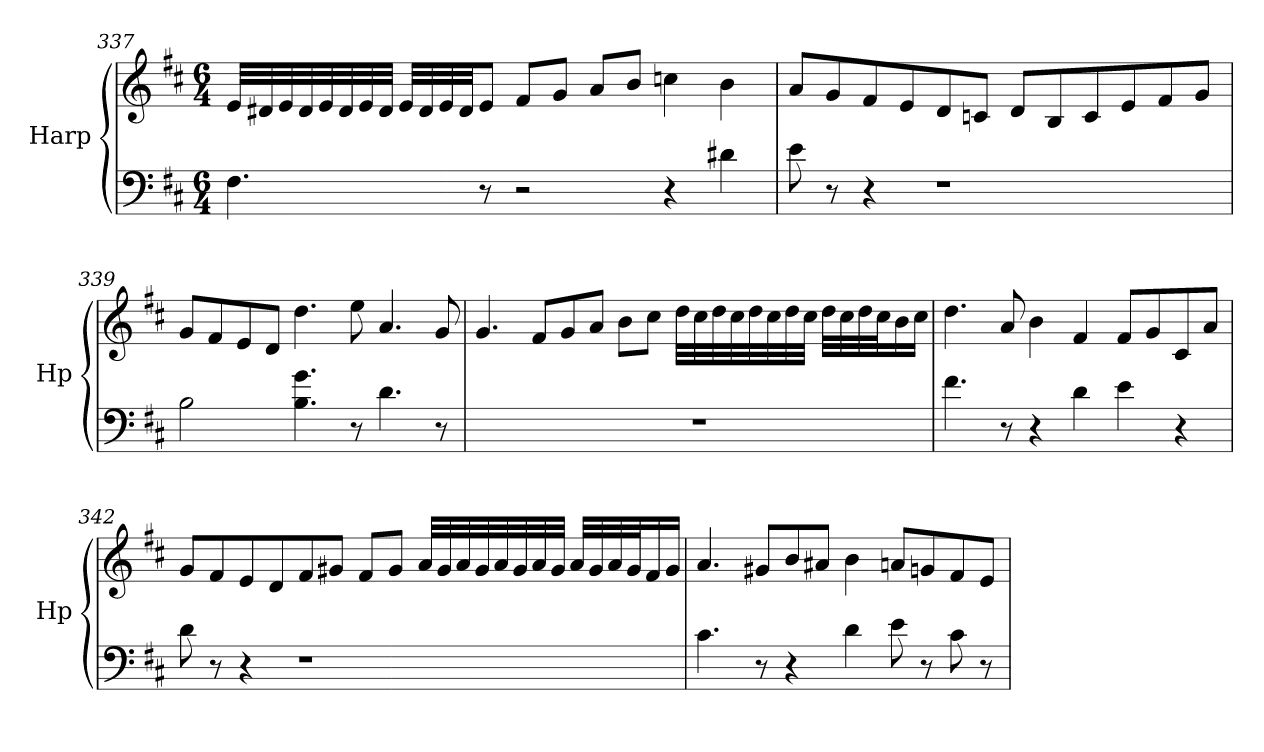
**kern	**kern
*part1	*part1
*staff2	*staff1
*I"Harp	*
*I'Hp	*
*clefF4	*clefG2
*k[f#c#]	*k[f#c#]
*M6/4	*M6/4
=337	=337
4.F#\	32e/LLL
.	32d#X/
.	32e/
.	32d#/
.	32e/
.	32d#/
.	32e/
.	32d#/JJJ
.	32e/LLL
.	32d#/
.	32e/
.	32d#/JJ
8r	8e/J
2r	8f#/L
.	8g/J
.	8a/L
.	8b/J
4r	4ccn\
4d#X\	4b\
!!LO:LB:g=z
=338	=338
8e\	8a/L
8r	8g/
4r	8f#/
.	8e/
1r	8d/
.	8cn/J
.	8d/L
.	8B/
.	8c/
.	8e/
.	8f#/
.	8g/J
=339	=339
2B\	8g/L
.	8f#/
.	8e/
.	8d/J
4.B\ 4.g\	4.dd\
8r	8ee\
4.d\	4.a/
8r	8g/
=340	=340
1.r	4.g/
.	8f#/L
.	8g/
.	8a/J
.	8b\L
.	8cc#\J
.	32dd\LLL
.	32cc#\
.	32dd\
.	32cc#\
.	32dd\
.	32cc#\
.	32dd\
.	32cc#\JJJ
.	32dd\LLL
.	32cc#\
.	32dd\
.	32cc#\J
.	16b\
.	16cc#\JJ
!!LO:LB:g=z
=341	=341
4.f#\	4.dd\
8r	8a/
4r	4b\
4d\	4f#/
4e\	8f#/L
.	8g/
4r	8c#/
.	8a/J
=342	=342
8d\	8g/L
8r	8f#/
4r	8e/
.	8d/
1r	8f#/
.	8g#X/J
.	8f#/L
.	8g#/J
.	32a/LLL
.	32g#/
.	32a/
.	32g#/
.	32a/
.	32g#/
.	32a/
.	32g#/JJJ
.	32a/LLL
.	32g#/
.	32a/
.	32g#/J
.	16f#/
.	16g#/JJ
!!LO:LB:g=z
=343	=343
4.c#\	4.a/
8r	8g#X/L
4r	8b/
.	8a#X/J
4d\	4b\
8e\	8an/L
8r	8gn/
8c#\	8f#/
8r	8e/J
=	=
*-	*-
